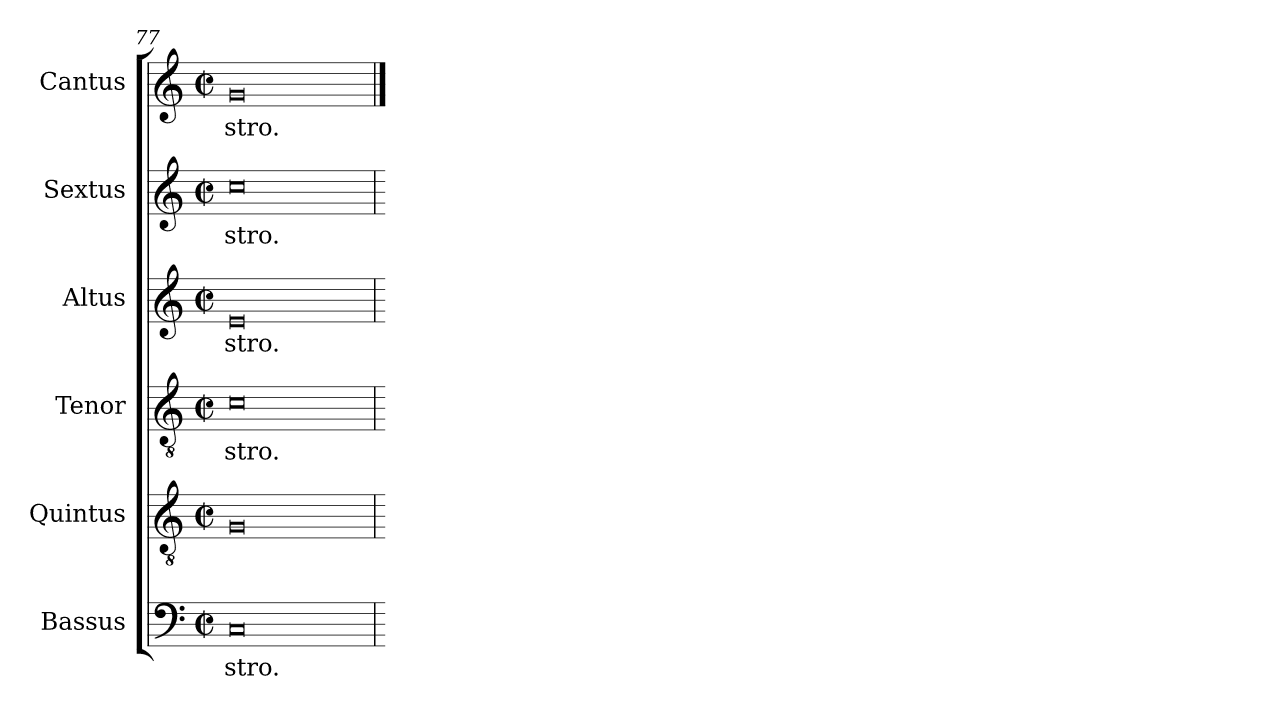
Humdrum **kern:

**kern	**text	**kern	**kern	**text	**kern	**text	**kern	**text	**kern	**text
*part6	*part6	*part5	*part4	*part4	*part3	*part3	*part2	*part2	*part1	*part1
*staff6	*staff6	*staff5	*staff4	*staff4	*staff3	*staff3	*staff2	*staff2	*staff1	*staff1
*I"Bassus	*	*I"Quintus	*I"Tenor	*	*I"Altus	*	*I"Sextus	*	*I"Cantus	*
*clefF4	*	*clefGv2	*clefGv2	*	*clefG2	*	*clefG2	*	*clefG2	*
*M2/2	*	*M2/2	*M2/2	*	*M2/2	*	*M2/2	*	*M2/2	*
*met(c|)	*	*met(c|)	*met(c|)	*	*met(c|)	*	*met(c|)	*	*met(c|)	*
=77	=77	=77	=77	=77	=77	=77	=77	=77	=77	=77
!	!LO:LY:b:cj	!	!	!LO:LY:b:cj	!	!LO:LY:b:cj	!	!LO:LY:b:cj	!	!LO:LY:b:cj
0C	stro.	0G	0c	stro.	0e	stro.	0cc	-stro.	0g	-stro.
=	==	=	=	==	=	==	=	==	==	==
*-	*-	*-	*-	*-	*-	*-	*-	*-	*-	*-
